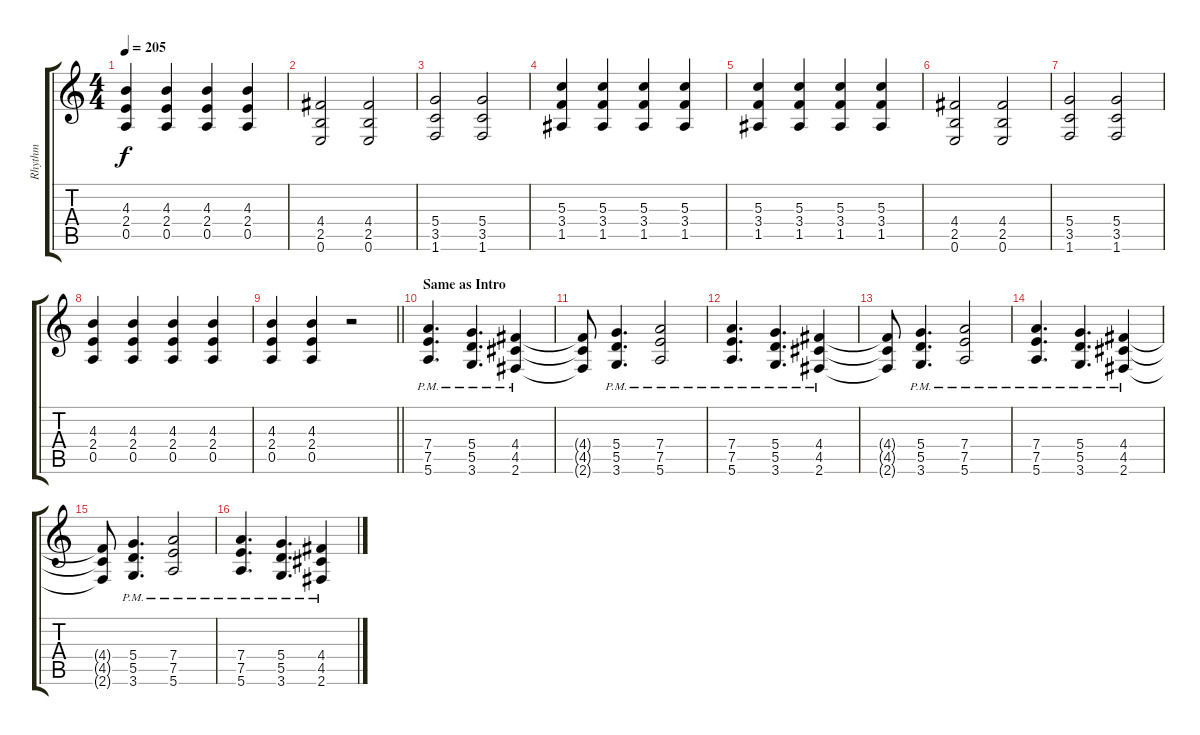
\track ("Rhythm" "Rhythm") {instrument distortionguitar}
\staff {score tabs}
\tuning (E4 B3 G3 D3 A2 E2) {hide}
\ts (4 4)
\tempo 205
\clef g2
\ks c
(4.3 2.4 0.5).4{dy f} (4.3 2.4 0.5).4 (4.3 2.4 0.5).4 (4.3 2.4 0.5).4 |
(4.4 2.5 0.6).2 (4.4 2.5 0.6).2 |
(5.4 3.5 1.6).2 (5.4 3.5 1.6).2 |
(5.3 3.4 1.5).4 (5.3 3.4 1.5).4 (5.3 3.4 1.5).4 (5.3 3.4 1.5).4 |
(5.3 3.4 1.5).4 (5.3 3.4 1.5).4 (5.3 3.4 1.5).4 (5.3 3.4 1.5).4 |
(4.4 2.5 0.6).2 (4.4 2.5 0.6).2 |
(5.4 3.5 1.6).2 (5.4 3.5 1.6).2 |
(4.3 2.4 0.5).4 (4.3 2.4 0.5).4 (4.3 2.4 0.5).4 (4.3 2.4 0.5).4 |
\barLineRight lightlight
(4.3 2.4 0.5).4 (4.3 2.4 0.5).4 r.2 |
\section ("" "Same as Intro")
(7.4{pm} 7.5{pm} 5.6{pm}).4{d} (5.4{pm} 5.5{pm} 3.6{pm}).4{d} (4.4{pm} 4.5{pm} 2.6{pm}).4 |
(4.4{t} 4.5{t} 2.6{t}).8 (5.4{pm} 5.5{pm} 3.6{pm}).4{d} (7.4{pm} 7.5{pm} 5.6{pm}).2 |
(7.4{pm} 7.5{pm} 5.6{pm}).4{d} (5.4{pm} 5.5{pm} 3.6{pm}).4{d} (4.4{pm} 4.5{pm} 2.6{pm}).4 |
(4.4{t} 4.5{t} 2.6{t}).8 (5.4{pm} 5.5{pm} 3.6{pm}).4{d} (7.4{pm} 7.5{pm} 5.6{pm}).2 |
(7.4{pm} 7.5{pm} 5.6{pm}).4{d} (5.4{pm} 5.5{pm} 3.6{pm}).4{d} (4.4{pm} 4.5{pm} 2.6{pm}).4 |
(4.4{t} 4.5{t} 2.6{t}).8 (5.4{pm} 5.5{pm} 3.6{pm}).4{d} (7.4{pm} 7.5{pm} 5.6{pm}).2 |
(7.4{pm} 7.5{pm} 5.6{pm}).4{d} (5.4{pm} 5.5{pm} 3.6{pm}).4{d} (4.4{pm} 4.5{pm} 2.6{pm}).4
